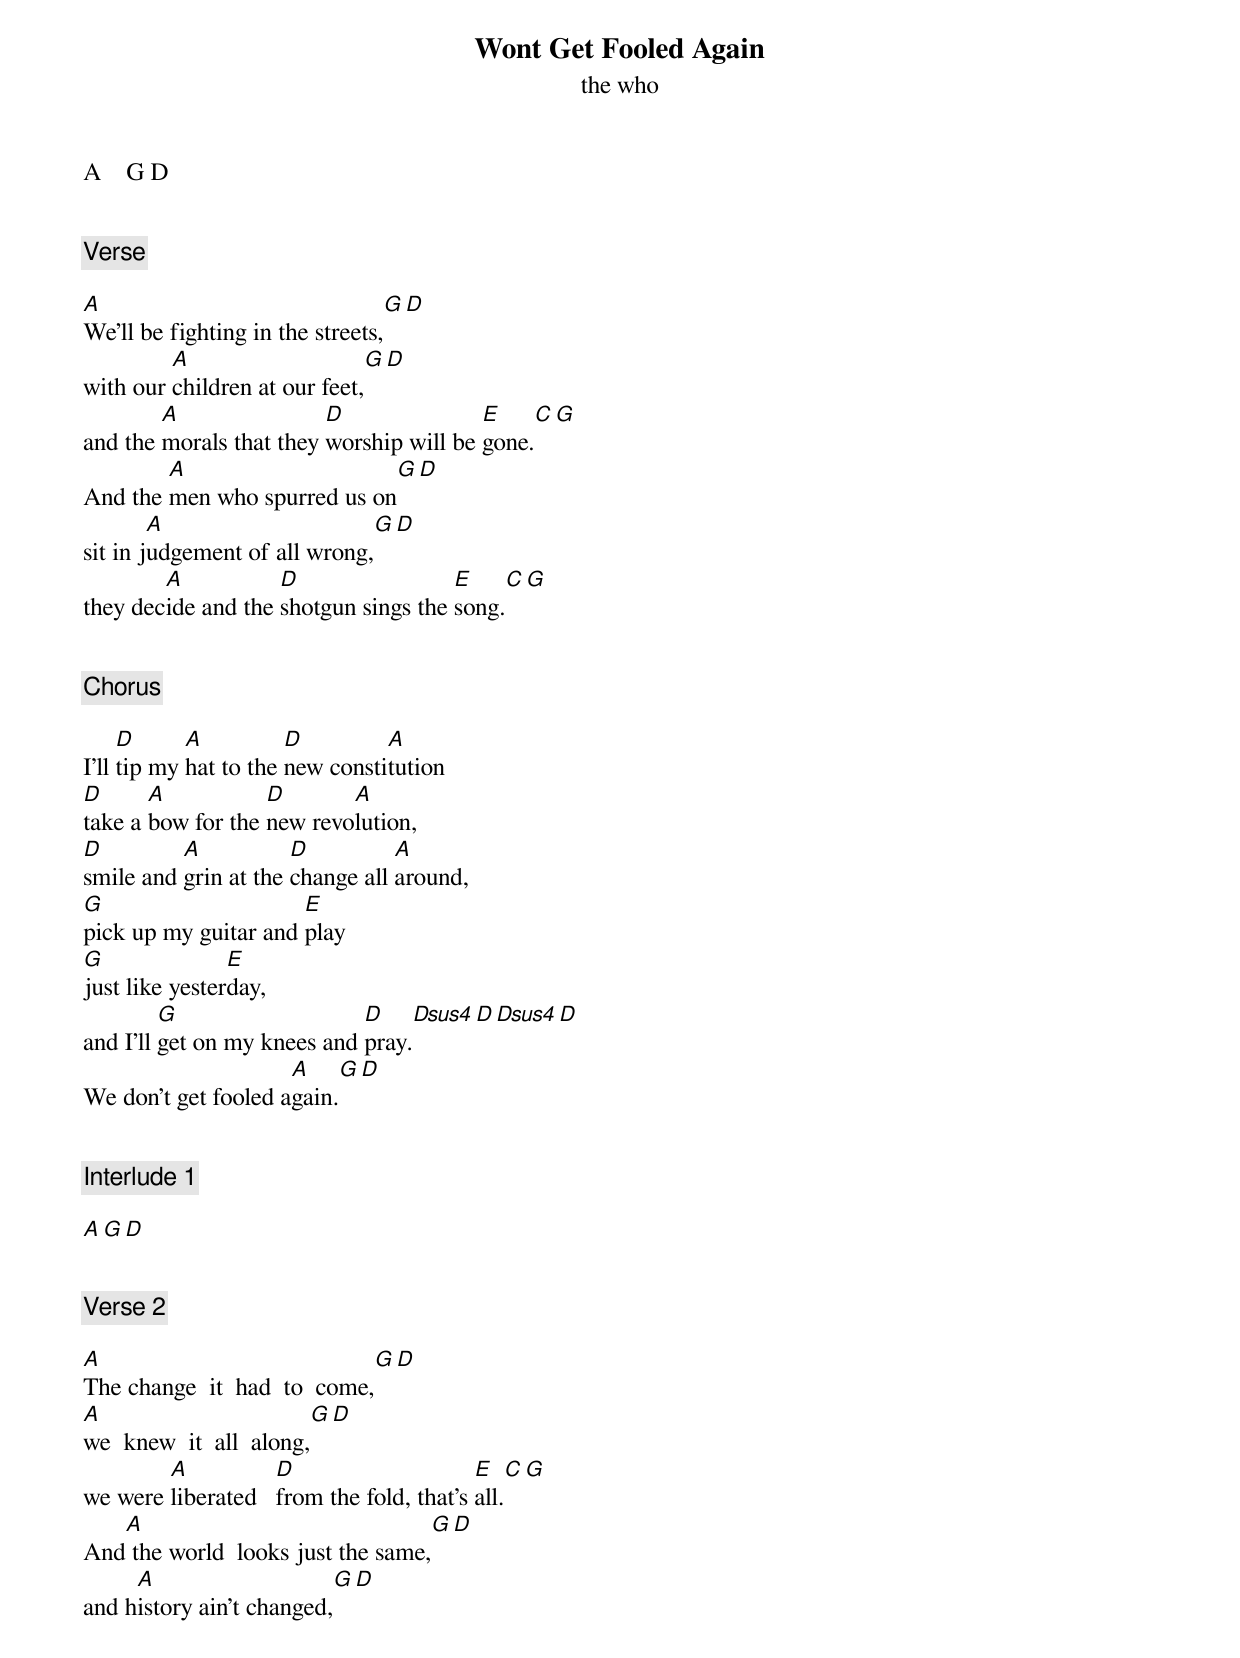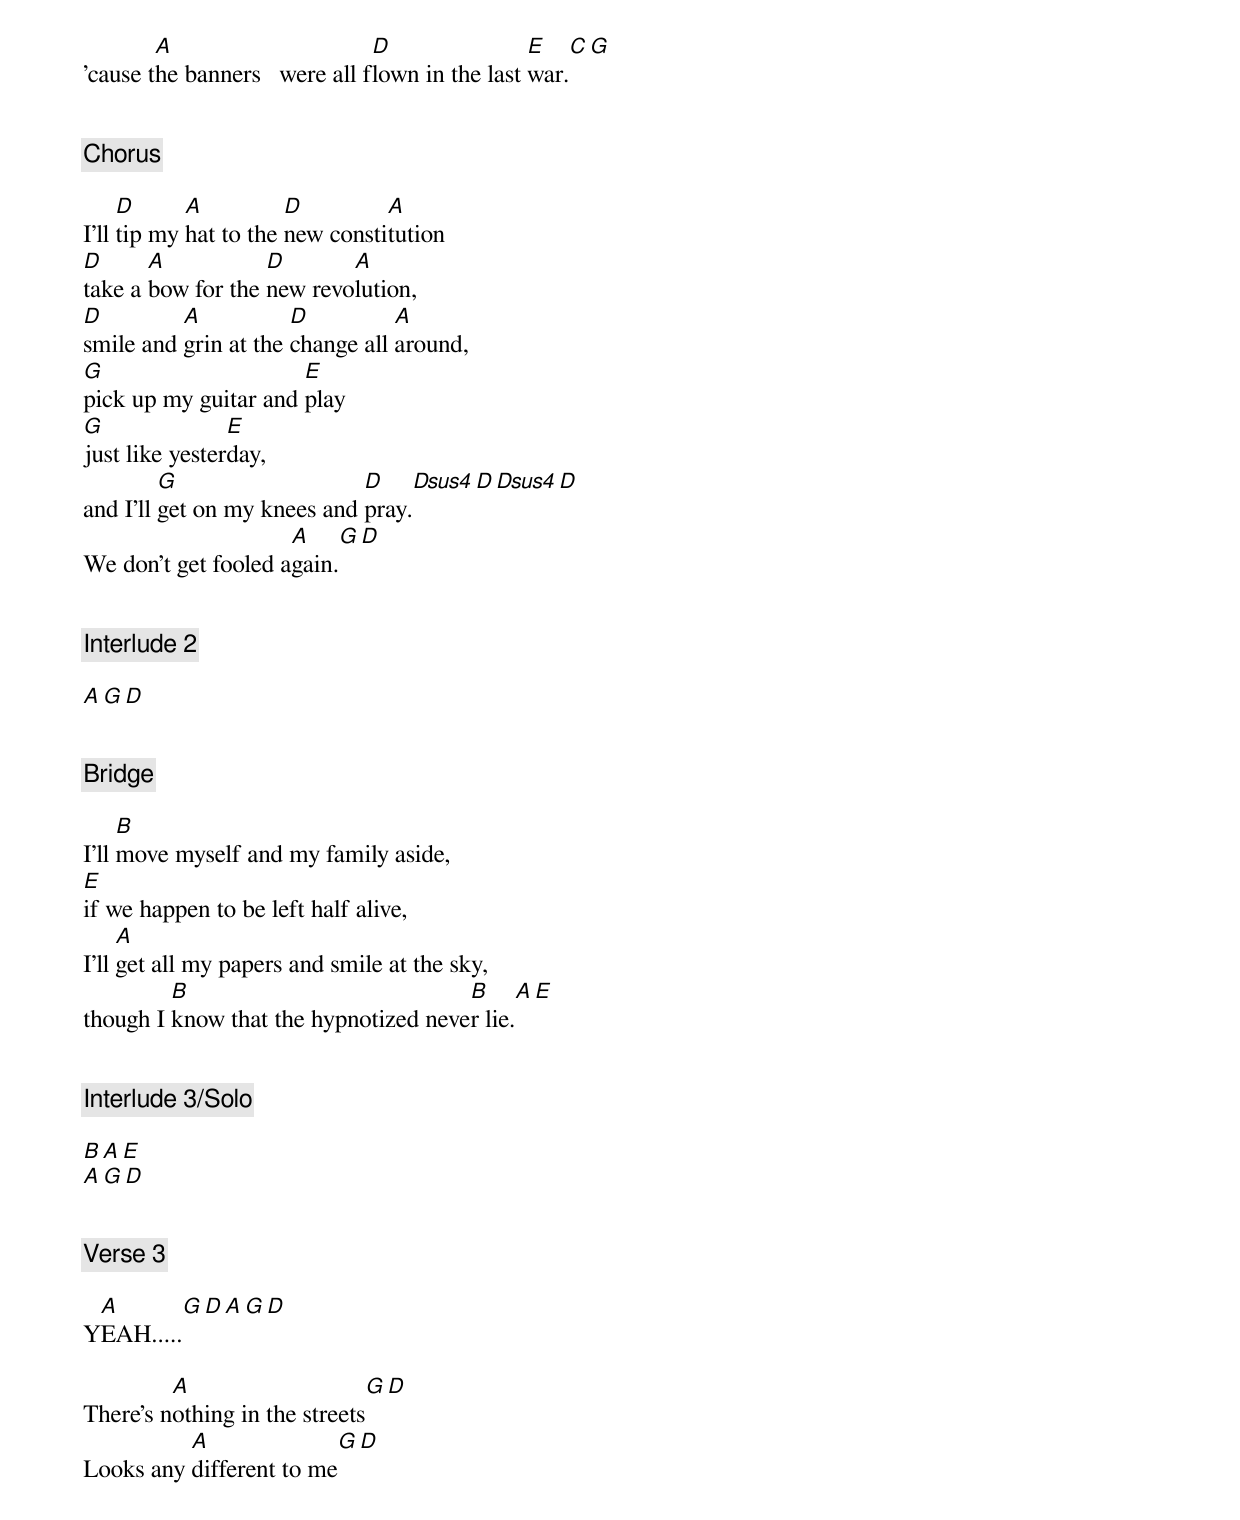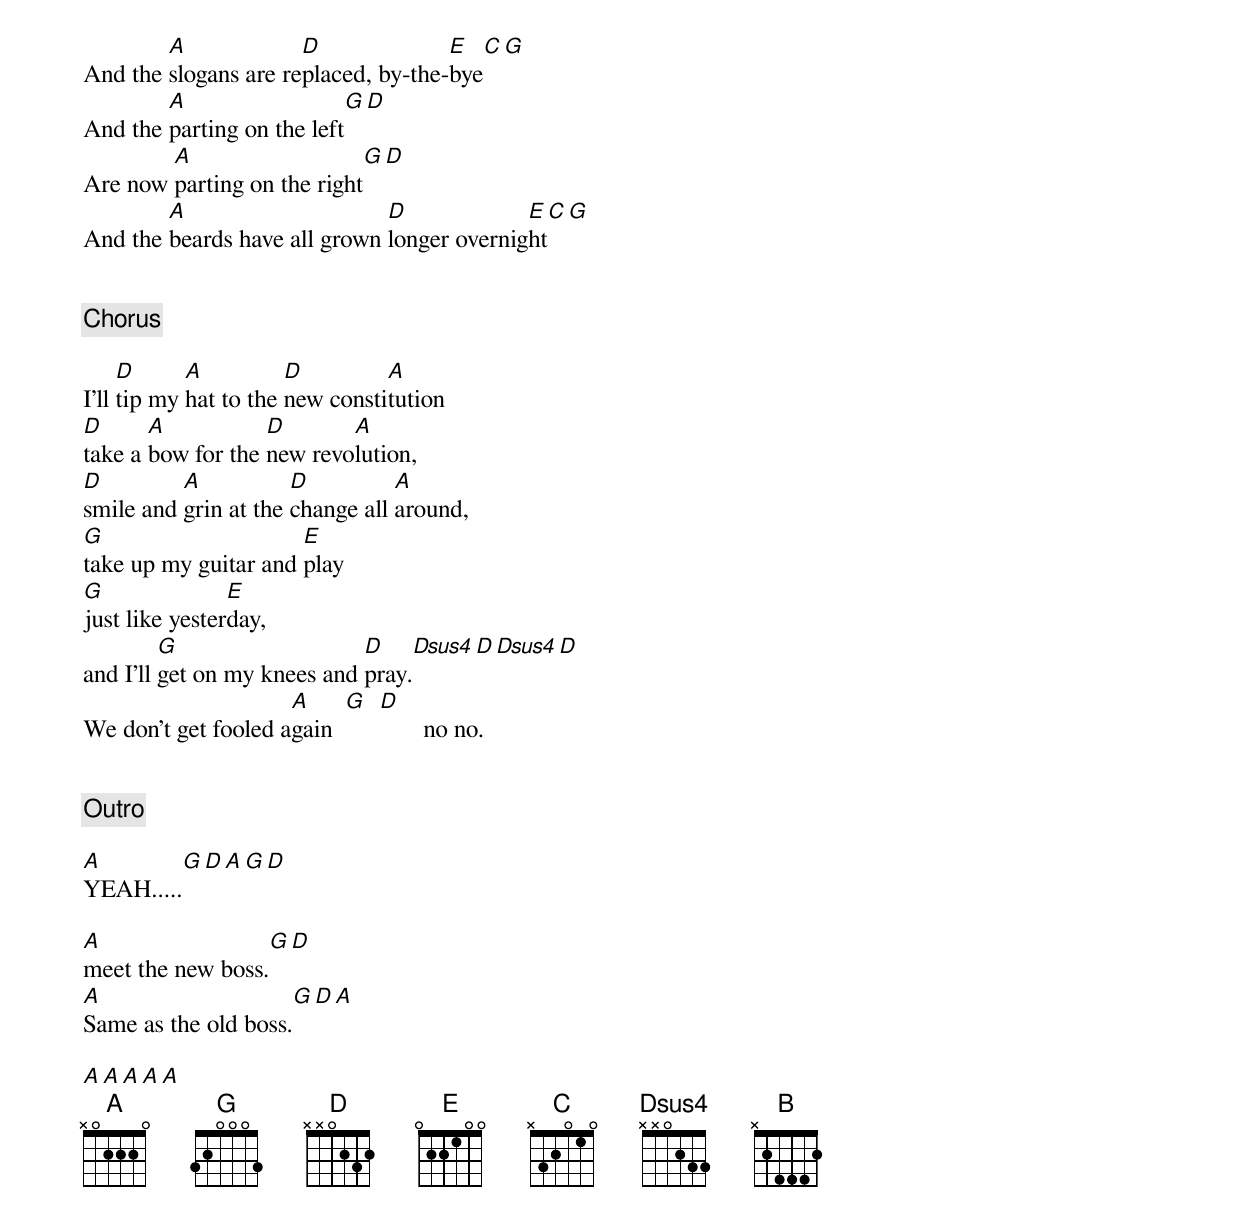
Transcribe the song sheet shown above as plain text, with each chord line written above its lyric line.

{title: Wont Get Fooled Again}
{subtitle: the who}

A    G D


[Verse]

A                                G D
We'll be fighting in the streets,
         A                      G D
with our children at our feet,
        A                D               E     C G
and the morals that they worship will be gone.
        A                     G D
And the men who spurred us on
        A                     G D
sit in judgement of all wrong,
        A           D                 E      C G
they decide and the shotgun sings the song.


[Chorus]

     D      A          D         A
I'll tip my hat to the new constitution
D      A           D       A
take a bow for the new revolution,
D         A           D          A
smile and grin at the change all around,
G                     E
pick up my guitar and play
G               E
just like yesterday,
         G                   D    Dsus4  D  Dsus4  D
and I'll get on my knees and pray.
                     A     G D
We don't get fooled again.


[Interlude 1]

A     G D


[Verse 2]

A                              G D
The change  it  had  to  come,
A                              G D
we  knew  it  all  along,
        A           D                     E     C G
we were liberated   from the fold, that's all.
   A                                G D
And the world  looks just the same,
     A                     G D
and history ain't changed,
        A                      D                E      C G
'cause the banners   were all flown in the last war.


[Chorus]

     D      A          D         A
I'll tip my hat to the new constitution
D      A           D       A
take a bow for the new revolution,
D         A           D          A
smile and grin at the change all around,
G                     E
pick up my guitar and play
G               E
just like yesterday,
         G                   D    Dsus4  D  Dsus4  D
and I'll get on my knees and pray.
                     A     G D
We don't get fooled again.


[Interlude 2]

A     G D


[Bridge]

     B
I'll move myself and my family aside,
E
if we happen to be left half alive,
     A
I'll get all my papers and smile at the sky,
         B                            B     A  E
though I know that the hypnotized never lie.


[Interlude 3/Solo]

B   A E
A   G D


[Verse 3]

 A        G D      A   G D
YEAH.....

         A                    G D
There's nothing in the streets
          A                     G D
Looks any different to me
        A             D              E   C  G
And the slogans are replaced, by-the-bye
        A                    G D
And the parting on the left
        A                    G D
Are now parting on the right
        A                     D             E  C  G
And the beards have all grown longer overnight


[Chorus]

     D      A          D         A
I'll tip my hat to the new constitution
D      A           D       A
take a bow for the new revolution,
D         A           D          A
smile and grin at the change all around,
G                     E
take up my guitar and play
G               E
just like yesterday,
         G                   D    Dsus4  D  Dsus4  D
and I'll get on my knees and pray.
                     A     G D
We don't get fooled again           no no.


[Outro]

A        G D      A   G D
YEAH.....

A                    G   D
meet the new boss.
A                    G   D   A
Same as the old boss.

A   A   A   A   A
